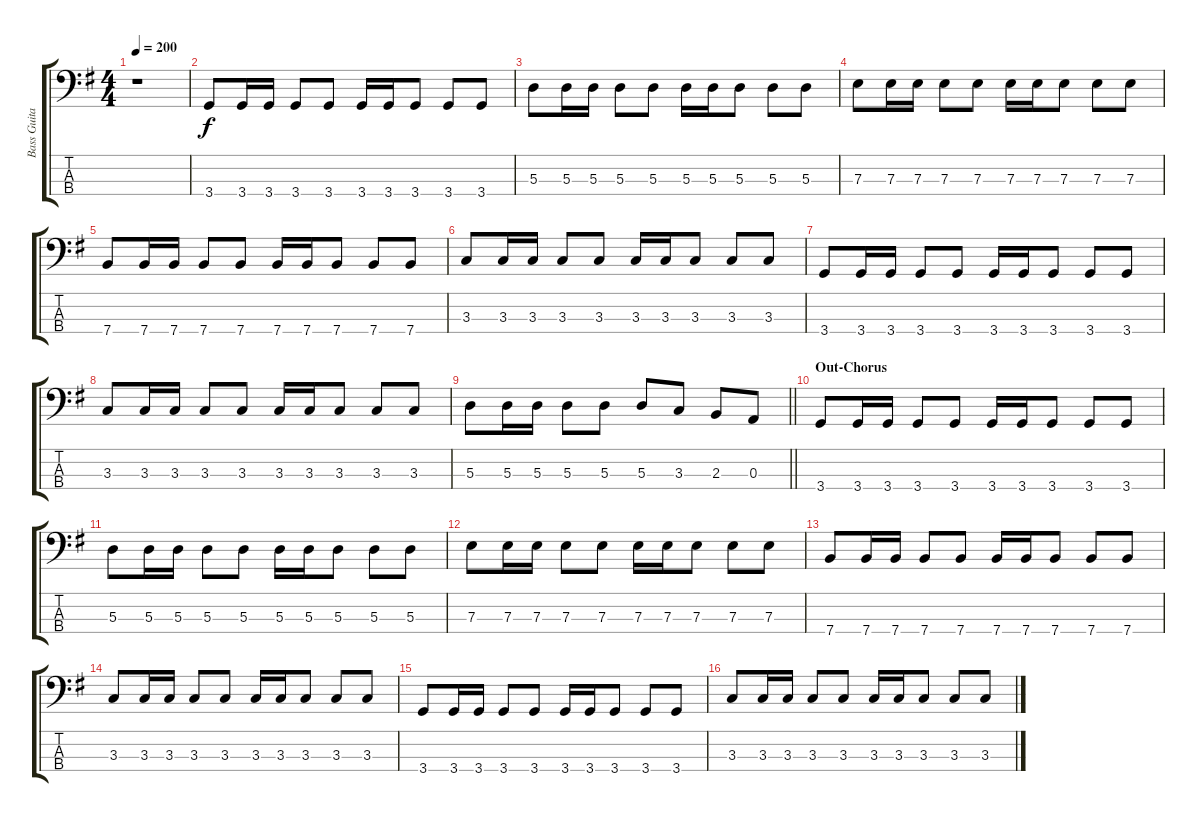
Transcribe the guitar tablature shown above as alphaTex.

\track ("Bass Guitar" "Bass Guita") {instrument electricbasspick}
\staff {score tabs}
\tuning (G2 D2 A1 E1) {hide}
\ts (4 4)
\tempo 200
\clef f4
\ks g
r.1{dy f} |
3.4.8 3.4.16 3.4.16 3.4.8 3.4.8 3.4.16 3.4.16 3.4.8 3.4.8 3.4.8 |
5.3.8 5.3.16 5.3.16 5.3.8 5.3.8 5.3.16 5.3.16 5.3.8 5.3.8 5.3.8 |
7.3.8 7.3.16 7.3.16 7.3.8 7.3.8 7.3.16 7.3.16 7.3.8 7.3.8 7.3.8 |
7.4.8 7.4.16 7.4.16 7.4.8 7.4.8 7.4.16 7.4.16 7.4.8 7.4.8 7.4.8 |
3.3.8 3.3.16 3.3.16 3.3.8 3.3.8 3.3.16 3.3.16 3.3.8 3.3.8 3.3.8 |
3.4.8 3.4.16 3.4.16 3.4.8 3.4.8 3.4.16 3.4.16 3.4.8 3.4.8 3.4.8 |
3.3.8 3.3.16 3.3.16 3.3.8 3.3.8 3.3.16 3.3.16 3.3.8 3.3.8 3.3.8 |
\barLineRight lightlight
5.3.8 5.3.16 5.3.16 5.3.8 5.3.8 5.3.8 3.3.8 2.3.8 0.3.8 |
\section ("" "Out-Chorus")
3.4.8 3.4.16 3.4.16 3.4.8 3.4.8 3.4.16 3.4.16 3.4.8 3.4.8 3.4.8 |
5.3.8 5.3.16 5.3.16 5.3.8 5.3.8 5.3.16 5.3.16 5.3.8 5.3.8 5.3.8 |
7.3.8 7.3.16 7.3.16 7.3.8 7.3.8 7.3.16 7.3.16 7.3.8 7.3.8 7.3.8 |
7.4.8 7.4.16 7.4.16 7.4.8 7.4.8 7.4.16 7.4.16 7.4.8 7.4.8 7.4.8 |
3.3.8 3.3.16 3.3.16 3.3.8 3.3.8 3.3.16 3.3.16 3.3.8 3.3.8 3.3.8 |
3.4.8 3.4.16 3.4.16 3.4.8 3.4.8 3.4.16 3.4.16 3.4.8 3.4.8 3.4.8 |
3.3.8 3.3.16 3.3.16 3.3.8 3.3.8 3.3.16 3.3.16 3.3.8 3.3.8 3.3.8
